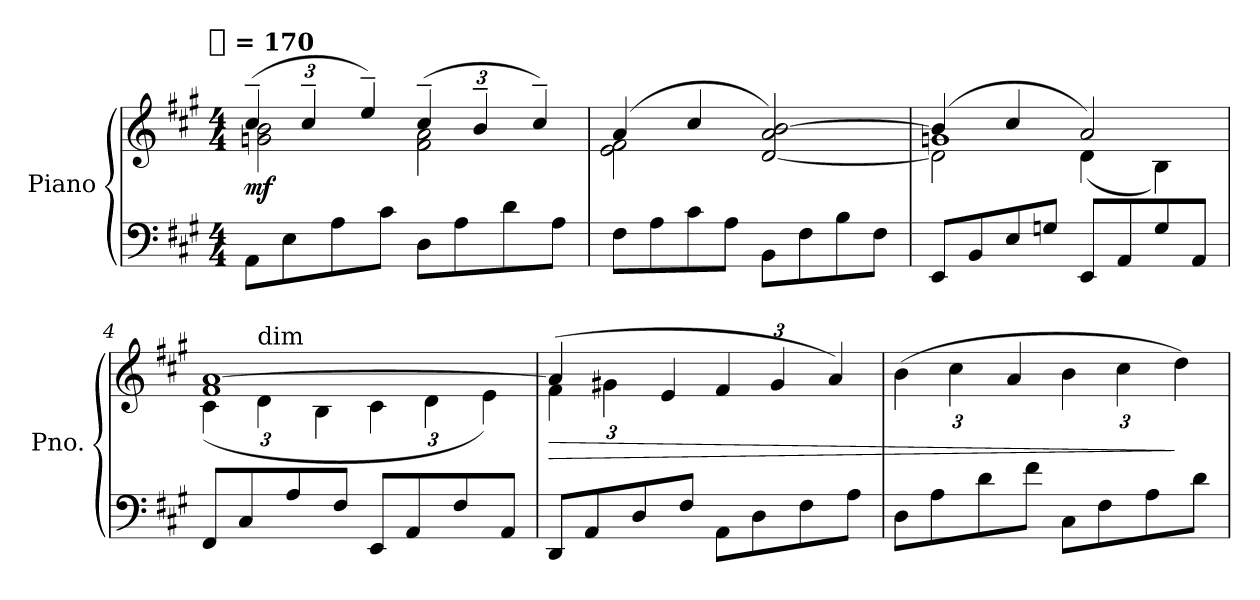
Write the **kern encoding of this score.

**kern	**kern	**dynam
*part1	*part1	*part1
*staff2	*staff1	*staff1/2
*I"Piano	*	*
*I'Pno.	*	*
*clefF4	*clefG2	*
*k[f#c#g#]	*k[f#c#g#]	*
*A:	*A:	*
!!LO:TX:omd:t=[quarter] = 170
*M4/4	*M4/4	*
*MM170	*MM170	*
*	*Xbrackettup	*
=1	=1	=1
*	*^	*
8AAL	(6cc#~	2gn 2b	mf
8E	.	.	.
.	6cc#~	.	.
8A	.	.	.
.	6ee~)	.	.
8c#J	.	.	.
8DL	(6cc#~	2f# 2a	.
8A	.	.	.
.	6b~	.	.
8d	.	.	.
.	6cc#~)	.	.
8AJ	.	.	.
=2	=2	=2	=2
8F#L	(4a	2e 2f#	.
8A	.	.	.
8c#	4cc#	.	.
8AJ	.	.	.
8BBL	[2d 2a [2b)	2ryy	.
8F#	.	.	.
8B	.	.	.
8F#J	.	.	.
=3	=3	=3	=3
*	*	*^	*
8EEL	(4b]	2d]	1gn	.
8BB	.	.	.	.
8E	4cc#	.	.	.
8GnJ	.	.	.	.
8EEL	2a)	(4d	.	.
8AA	.	.	.	.
8G	.	4B)	.	.
8AAJ	.	.	.	.
*	*	*v	*v	*
=4	=4	=4	=4
8FF#L	1f# [1a	(6c#	.
8C#	.	.	.
!	!	!LO:TX:a:t=dim	!
.	.	6d	.
8A	.	.	.
.	.	6B	.
8F#J	.	.	.
8EEL	.	6c#	.
8AA	.	.	.
.	.	6d	.
8F#	.	.	.
.	.	6e)	.
8AAJ	.	.	.
=5	=5	=5	=5
8DDL	4a]	(6f#	>
8AA	.	.	.
.	.	6g#X	.
8D	4ryy	.	.
.	.	6e	.
8F#J	.	.	.
8AAL	2ryy	6f#	.
8D	.	.	.
.	.	6g#	.
8F#	.	.	.
.	.	6a)	.
8AJ	.	.	.
*	*v	*v	*
=6	=6	=6
8DL	(6b	.
8A	.	.
.	6cc#	.
8d	.	.
.	6a	.
8f#J	.	.
8C#L	6b	.
8F#	.	.
.	6cc#	.
8A	.	.
.	6dd)	]
8dJ	.	.
=	=	=
*-	*-	*-
